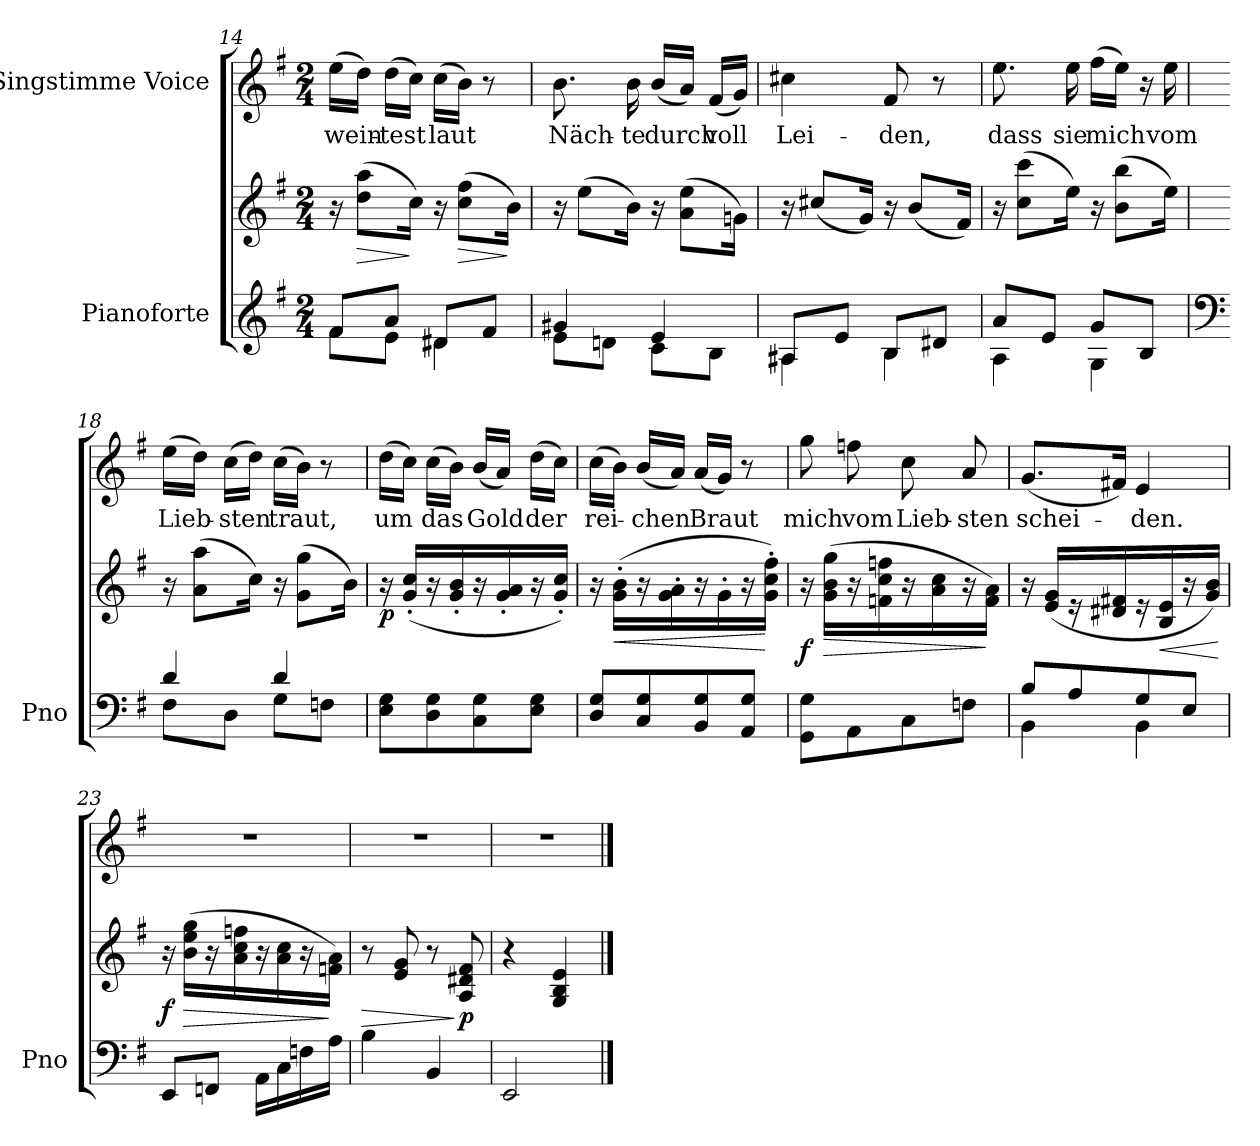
**kern	**kern	**dynam	**kern	**text
*part2	*part2	*part2	*part1	*part1
*staff3	*staff2	*staff2/3	*staff1	*staff1
*I"Pianoforte	*	*	*I"Singstimme Voice	*
*I'Pno	*	*	*	*
*clefG2	*clefG2	*	*clefG2	*
*k[f#]	*k[f#]	*	*k[f#]	*
*M2/4	*M2/4	*	*M2/4	*
=14	=14	=14	=14	=14
*^	*	*	*	*
!	!	!	!	!	!LO:LY:b
8f#/L	8f#\L	16r	.	(16ee\LL	wein-
!	!	!	!LO:HP:b	!	!
.	.	(8dd\ 8aa\L	>	16dd\JJ)	.
!	!	!	!	!	!LO:LY:b
8a/J	8e\J	.	.	(16dd\LL	-test
.	.	16cc\Jk)	]	16cc\JJ)	.
!	!	!	!	!	!LO:LY:b
8d#X/L	4d#\	16r	.	(16cc\LL	laut
!	!	!	!LO:HP:b	!	!
.	.	(8cc\ 8ff#\L	>	16b\JJ)	.
8f#/J	.	.	.	8r	.
.	.	16b\Jk)	]	.	.
=15	=15	=15	=15	=15	=15
!	!	!	!	!	!LO:LY:b
4g#X/	8e\L	16r	.	8.b\	Näch-
.	.	(8ee\L	.	.	.
.	8dn\J	.	.	.	.
!	!	!	!	!	!LO:LY:b
.	.	16b\Jk)	.	16b\	-te
!	!	!	!	!	!LO:LY:b
4e/	8c\L	16r	.	(16b/LL	durch
.	.	(8a\ 8ee\L	.	16a/JJ)	.
!	!	!	!	!	!LO:LY:b
.	8B\J	.	.	(16f#/LL	voll
.	.	16gn\Jk)	.	16g/JJ)	.
!!LO:LB:g=z
=16	=16	=16	=16	=16	=16
!	!	!	!	!	!LO:LY:b
8A#X/L	4A#\	16r	.	4cc#X\	Lei-
.	.	(8cc#X/L	.	.	.
8e/J	.	.	.	.	.
.	.	16g/Jk)	.	.	.
!	!	!	!	!	!LO:LY:b
8B/L	4B\	16r	.	8f#/	-den,
.	.	(8b/L	.	.	.
8d#X/J	.	.	.	8r	.
.	.	16f#/Jk)	.	.	.
=17	=17	=17	=17	=17	=17
!	!	!	!	!	!LO:LY:b
8a/L	4A\	16r	.	8.ee\	dass
.	.	(8cc\ 8ccc\L	.	.	.
8e/J	.	.	.	.	.
!	!	!	!	!	!LO:LY:b
.	.	16ee\Jk)	.	16ee\	sie
!	!	!	!	!	!LO:LY:b
8g/L	4G\	16r	.	(16ff#\LL	mich
.	.	(8b\ 8bb\L	.	16ee\JJ)	.
8B/J	.	.	.	16r	.
!	!	!	!	!	!LO:LY:b
.	.	16ee\Jk)	.	16ee\	vom
=18	=18	=18	=18	=18	=18
*clefF4	*	*	*	*	*
!	!	!	!	!	!LO:LY:b
4d/	8F#\L	16r	.	(16ee\LL	Lieb-
.	.	(8a\ 8aa\L	.	16dd\JJ)	.
!	!	!	!	!	!LO:LY:b
.	8D\J	.	.	(16cc\LL	-sten
.	.	16cc\Jk)	.	16dd\JJ)	.
!	!	!	!	!	!LO:LY:b
4d/	8G\L	16r	.	(16cc\LL	traut,
.	.	(8g\ 8gg\L	.	16b\JJ)	.
.	8Fn\J	.	.	8r	.
.	.	16b\Jk)	.	.	.
*v	*v	*	*	*	*
!!LO:LB:g=z
=19	=19	=19	=19	=19
!	!	!LO:DY:b	!	!LO:LY:b
8E\ 8G\L	16r	p	(16dd\LL	um
.	(16g/' 16cc/'LL	.	16cc\JJ)	.
!	!	!	!	!LO:LY:b
8D\ 8G\	16r	.	(16cc\LL	das
.	16g/' 16b/'	.	16b\JJ)	.
!	!	!	!	!LO:LY:b
8C\ 8G\	16r	.	(16b/LL	Gold
.	16g/' 16a/'	.	16a/JJ)	.
!	!	!	!	!LO:LY:b
8E\ 8G\J	16r	.	(16dd\LL	der
.	16g/' 16cc/'JJ)	.	16cc\JJ)	.
=20	=20	=20	=20	=20
!	!	!	!	!LO:LY:b
8D/ 8G/L	16r	.	(16cc\LL	rei-
!	!	!LO:HP:b	!	!
.	(16g\' 16b\'LL	<	16b\JJ)	.
!	!	!	!	!LO:LY:b
8C/ 8G/	16r	.	(16b/LL	-chen
.	16g\' 16a\'	.	16a/JJ)	.
!	!	!	!	!LO:LY:b
8BB/ 8G/	16r	.	(16a/LL	Braut
.	16g'\	.	16g/JJ)	.
8AA/ 8G/J	16r	.	8r	.
.	16g\' 16cc\' 16ff#\'JJ)	[	.	.
=21	=21	=21	=21	=21
!	!	!LO:DY:b	!	!LO:LY:b
8GG\ 8G\L	16r	f	8gg\	mich
!	!	!LO:HP:b	!	!
.	(16g\ 16b\ 16gg\LL	>	.	.
!	!	!	!	!LO:LY:b
8AA\	16r	.	8ffn\	vom
.	16fn\ 16cc\ 16ffn\	.	.	.
!	!	!	!	!LO:LY:b
8C\	16r	.	8cc\	Lieb-
.	16a\ 16cc\	.	.	.
!	!	!	!	!LO:LY:b
8Fn\J	16r	.	8a/	-sten
.	16f\ 16a\JJ)	]	.	.
!!LO:LB:g=z
=22	=22	=22	=22	=22
*^	*	*	*	*
!	!	!	!	!	!LO:LY:b
8B/L	4BB\	16r	.	(8.g/L	schei-
.	.	(16e/ 16g/LL	.	.	.
8A/	.	16r	.	.	.
.	.	16d#X/ 16f#X/	.	16f#X/Jk)	.
!	!	!	!	!	!LO:LY:b
8G/	4BB\	16r	.	4e/	-den.
!	!	!	!LO:HP:b	!	!
.	.	16B/ 16e/	<	.	.
8E/J	.	16r	.	.	.
.	.	16g/ 16b/JJ)	.	.	.
*v	*v	*	*	*	*
.	.	[	.	.
=23	=23	=23	=23	=23
!	!	!LO:DY:b	!	!
8EE/L	16r	f	2r	.
!	!	!LO:HP:b	!	!
.	(16b\ 16ee\ 16gg\LL	>	.	.
8FFn/J	16r	.	.	.
.	16a\ 16cc\ 16ffn\	.	.	.
16AA\LL	16r	.	.	.
16C\	16a\ 16cc\	.	.	.
16Fn\	16r	.	.	.
16A\JJ	16fn\ 16a\JJ)	]	.	.
=24	=24	=24	=24	=24
!	!	!LO:HP:b	!	!
4B\	8r	>	2r	.
.	8e/ 8g/	.	.	.
4BB/	8r	.	.	.
!	!	!LO:DY:n=1:b	!	!
.	8A/ 8d#X/ 8f#/	] p	.	.
=25	=25	=25	=25	=25
2EE/	4r	.	2r	.
.	4G/ 4B/ 4e/	.	.	.
==	==	==	==	==
*-	*-	*-	*-	*-
